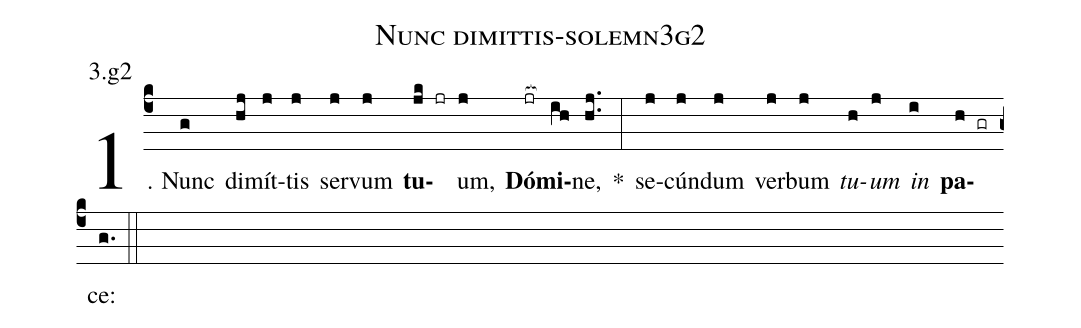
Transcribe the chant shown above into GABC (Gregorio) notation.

name: Nunc dimittis-solemn3g2;
annotation: 3.g2;
%%
(c4)1. Nunc(g) di(hj)mít(j)tis(j) ser(j)vum(j) <b>tu</b>(jk jr)um,(j) <b>Dó</b>(jr[ocb:1{])<b>mi</b>(ih[ocb:0}])ne,(hj..) *(:) se(j)cún(j)dum(j) ver(j)bum(j) <i>tu</i>(h)<i>um</i>(j) <i>in</i>(i) <b>pa</b>(h gr)ce:(g.) (::)
